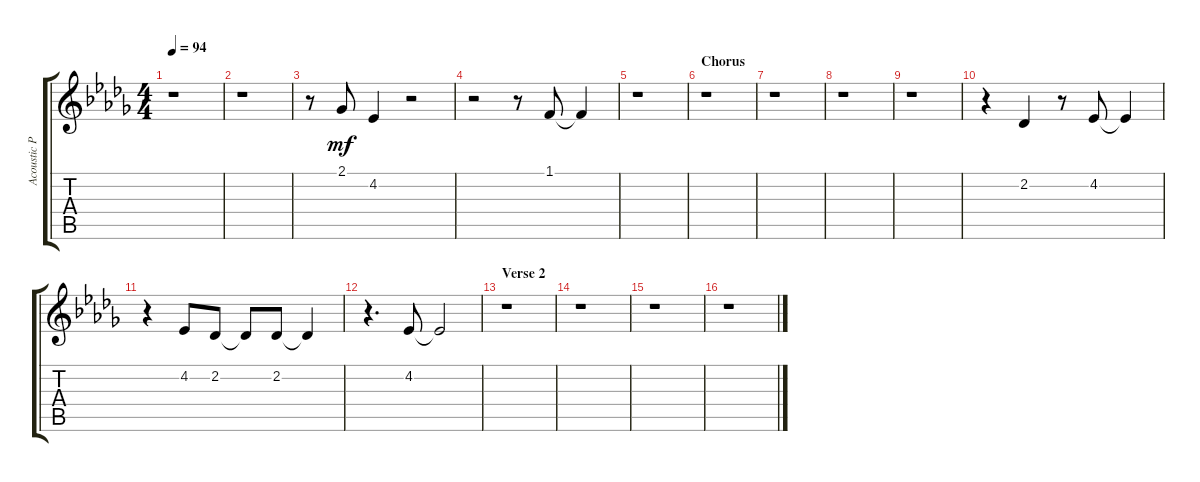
\track ("Acoustic Piano (Staff 1)" "Acoustic P") {instrument acousticgrandpiano}
\staff {score tabs}
\tuning (E4 B3 G3 D3 A2 E2) {hide}
\ts (4 4)
\tempo 94
\clef g2
\ks bbminor
r.1{dy mf} |
r.1 |
r.8 2.1.8 4.2.4 r.2 |
r.2 r.8 1.1.8 1.1{t}.4 |
r.1 |
\section ("" "Chorus")
r.1 |
r.1 |
r.1 |
r.1 |
r.4 2.2.4 r.8 4.2.8 4.2{t}.4 |
r.4 4.2.8 2.2.8 2.2{t}.8 2.2.8 2.2{t}.4 |
r.4{d} 4.2.8 4.2{t}.2 |
\section ("" "Verse 2")
r.1 |
r.1 |
r.1 |
r.1
